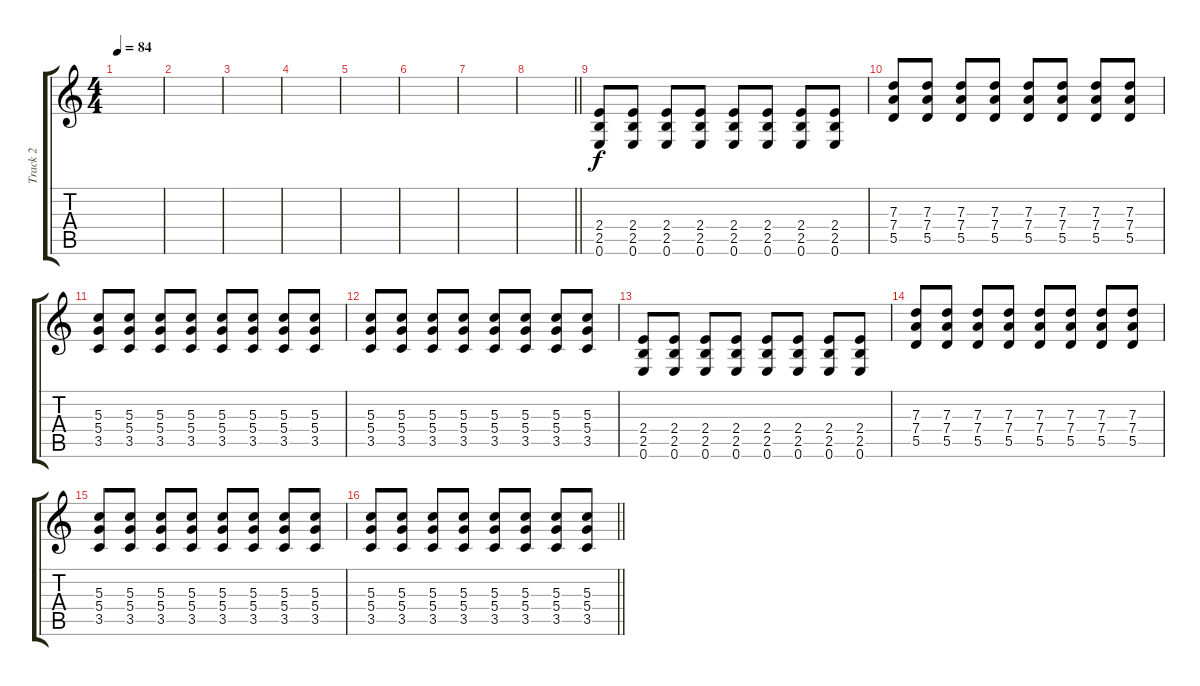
\track ("Track 2" "Track 2") {instrument electricguitarjazz}
\staff {score tabs}
\tuning (E4 B3 G3 D3 A2 E2) {hide}
\ts (4 4)
\tempo 84
\clef g2
\ks c
|
|
|
|
|
|
|
\barLineRight lightlight
|
(2.4 2.5 0.6).8{instrument distortionguitar} (2.4 2.5 0.6).8{instrument distortionguitar} (2.4 2.5 0.6).8{instrument distortionguitar} (2.4 2.5 0.6).8{instrument distortionguitar} (2.4 2.5 0.6).8{instrument distortionguitar} (2.4 2.5 0.6).8{instrument distortionguitar} (2.4 2.5 0.6).8{instrument distortionguitar} (2.4 2.5 0.6).8{instrument distortionguitar} |
(7.3 7.4 5.5).8 (7.3 7.4 5.5).8 (7.3 7.4 5.5).8 (7.3 7.4 5.5).8 (7.3 7.4 5.5).8 (7.3 7.4 5.5).8 (7.3 7.4 5.5).8 (7.3 7.4 5.5).8 |
(5.3 5.4 3.5).8 (5.3 5.4 3.5).8 (5.3 5.4 3.5).8 (5.3 5.4 3.5).8 (5.3 5.4 3.5).8 (5.3 5.4 3.5).8 (5.3 5.4 3.5).8 (5.3 5.4 3.5).8 |
(5.3 5.4 3.5).8 (5.3 5.4 3.5).8 (5.3 5.4 3.5).8 (5.3 5.4 3.5).8 (5.3 5.4 3.5).8 (5.3 5.4 3.5).8 (5.3 5.4 3.5).8 (5.3 5.4 3.5).8 |
(2.4 2.5 0.6).8{instrument distortionguitar} (2.4 2.5 0.6).8{instrument distortionguitar} (2.4 2.5 0.6).8{instrument distortionguitar} (2.4 2.5 0.6).8{instrument distortionguitar} (2.4 2.5 0.6).8{instrument distortionguitar} (2.4 2.5 0.6).8{instrument distortionguitar} (2.4 2.5 0.6).8{instrument distortionguitar} (2.4 2.5 0.6).8{instrument distortionguitar} |
(7.3 7.4 5.5).8 (7.3 7.4 5.5).8 (7.3 7.4 5.5).8 (7.3 7.4 5.5).8 (7.3 7.4 5.5).8 (7.3 7.4 5.5).8 (7.3 7.4 5.5).8 (7.3 7.4 5.5).8 |
(5.3 5.4 3.5).8 (5.3 5.4 3.5).8 (5.3 5.4 3.5).8 (5.3 5.4 3.5).8 (5.3 5.4 3.5).8 (5.3 5.4 3.5).8 (5.3 5.4 3.5).8 (5.3 5.4 3.5).8 |
\barLineRight lightlight
(5.3 5.4 3.5).8 (5.3 5.4 3.5).8 (5.3 5.4 3.5).8 (5.3 5.4 3.5).8 (5.3 5.4 3.5).8 (5.3 5.4 3.5).8 (5.3 5.4 3.5).8 (5.3 5.4 3.5).8
